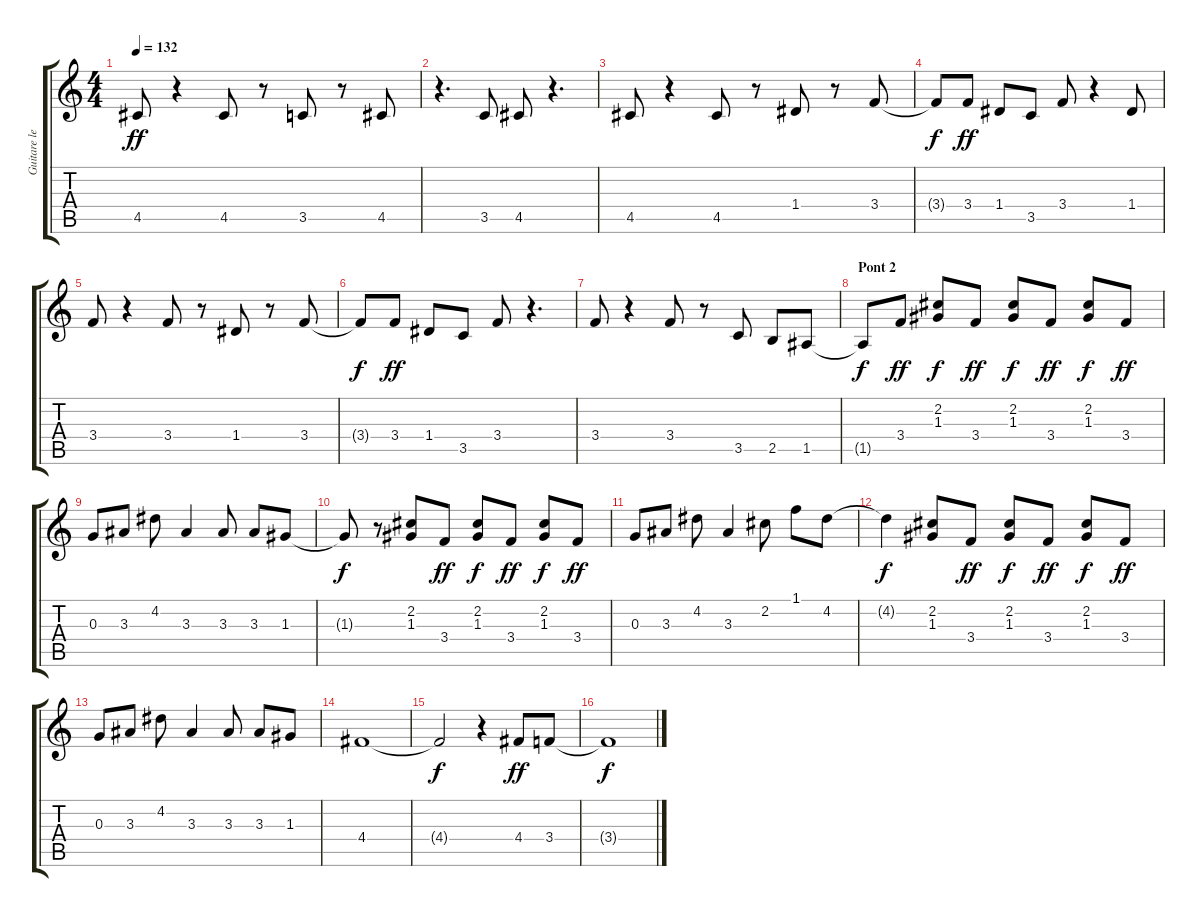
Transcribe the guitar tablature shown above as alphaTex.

\track ("Guitare lead" "Guitare le") {instrument distortionguitar}
\staff {score tabs}
\tuning (E4 B3 G3 D3 A2 E2) {hide}
\ts (4 4)
\tempo 132
\clef g2
\ks c
4.5.8{dy ff} r.4 4.5.8 r.8 3.5.8 r.8 4.5.8 |
r.4{d} 3.5.8 4.5.8 r.4{d} |
4.5.8 r.4 4.5.8 r.8 1.4.8 r.8 3.4.8 |
3.4{t}.8{dy f} 3.4.8{dy ff} 1.4.8 3.5.8 3.4.8 r.4 1.4.8 |
3.4.8 r.4 3.4.8 r.8 1.4.8 r.8 3.4.8 |
3.4{t}.8{dy f} 3.4.8{dy ff} 1.4.8 3.5.8 3.4.8 r.4{d} |
3.4.8 r.4 3.4.8 r.8 3.5.8 2.5.8 1.5.8 |
\section ("" " Pont 2")
1.5{t}.8{dy f} 3.4.8{dy ff} (2.2 1.3).8{dy f} 3.4.8{dy ff} (2.2 1.3).8{dy f} 3.4.8{dy ff} (2.2 1.3).8{dy f} 3.4.8{dy ff} |
0.3.8 3.3.8 4.2.8 3.3.4 3.3.8 3.3.8 1.3.8 |
1.3{t}.8{dy f} r.8 (2.2 1.3).8 3.4.8{dy ff} (2.2 1.3).8{dy f} 3.4.8{dy ff} (2.2 1.3).8{dy f} 3.4.8{dy ff} |
0.3.8 3.3.8 4.2.8 3.3.4 2.2.8 1.1.8 4.2.8 |
4.2{t}.4{dy f} (2.2 1.3).8 3.4.8{dy ff} (2.2 1.3).8{dy f} 3.4.8{dy ff} (2.2 1.3).8{dy f} 3.4.8{dy ff} |
0.3.8 3.3.8 4.2.8 3.3.4 3.3.8 3.3.8 1.3.8 |
4.4.1 |
4.4{t}.2{dy f} r.4 4.4.8{dy ff} 3.4.8 |
3.4{t}.1{dy f}
